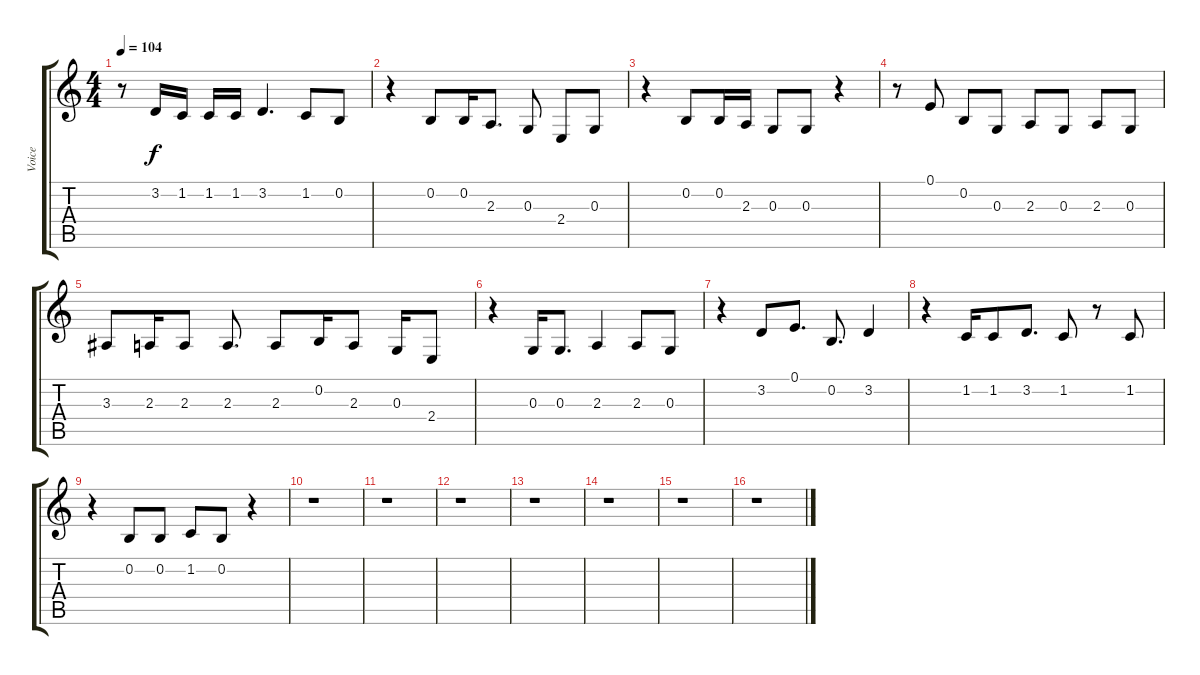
\track ("Voice" "Voice") {instrument lead3calliope}
\staff {score tabs}
\tuning (E4 B3 G3 D3 A2 E2) {hide}
\ts (4 4)
\tempo 104
\clef g2
\ks c
r.8{dy f} 3.2.16 1.2.16 1.2.16 1.2.16 3.2.4{d} 1.2.8 0.2.8 |
r.4 0.2.8 0.2.16 2.3.8{d} 0.3.8 2.4.8 0.3.8 |
r.4 0.2.8 0.2.16 2.3.16 0.3.8 0.3.8 r.4 |
r.8 0.1.8 0.2.8 0.3.8 2.3.8 0.3.8 2.3.8 0.3.8 |
3.3.8 2.3.16 2.3.8 2.3.8{d} 2.3.8 0.2.16 2.3.8 0.3.16 2.4.8 |
r.4 0.3.16 0.3.8{d} 2.3.4 2.3.8 0.3.8 |
r.4 3.2.8 0.1.8{d} 0.2.8{d} 3.2.4 |
r.4 1.2.16 1.2.8 3.2.8{d} 1.2.8 r.8 1.2.8 |
r.4 0.2.8 0.2.8 1.2.8 0.2.8 r.4 |
r.1 |
r.1 |
r.1 |
r.1 |
r.1 |
r.1 |
r.1
